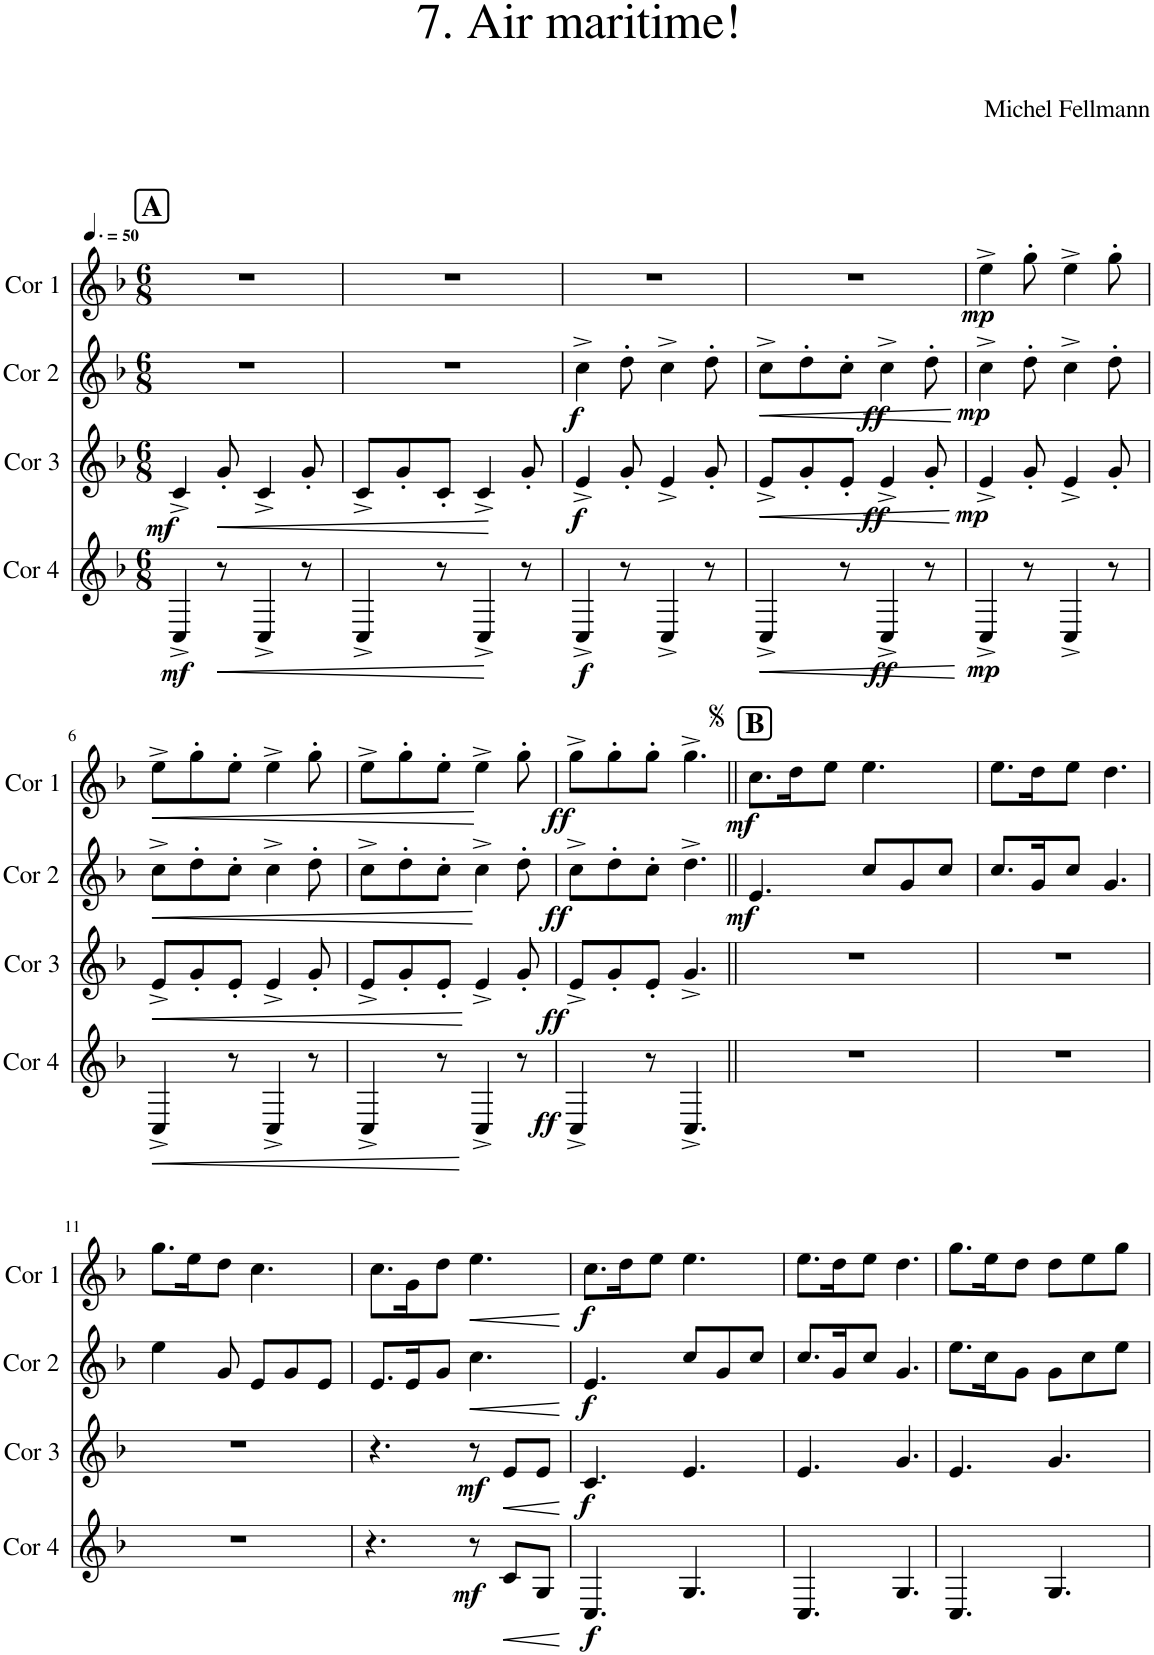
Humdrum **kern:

**kern	**dynam	**kern	**dynam	**kern	**dynam	**kern	**dynam
*part4	*part4	*part3	*part3	*part2	*part2	*part1	*part1
*staff4	*staff4	*staff3	*staff3	*staff2	*staff2	*staff1	*staff1
*I"Cor 4	*	*I"Cor 3	*	*I"Cor 2	*	*I"Cor 1	*
*I'Cor 4	*	*I'Cor 3	*	*I'Cor 2	*	*I'Cor 1	*
*clefG2	*	*clefG2	*	*clefG2	*	*clefG2	*
*Trd4c7	*	*Trd4c7	*	*Trd4c7	*	*Trd4c7	*
*k[b-]	*	*k[b-]	*	*k[b-]	*	*k[b-]	*
*M6/8	*	*M6/8	*	*M6/8	*	*M6/8	*
*MM75	*	*MM75	*	*MM75	*	*MM75	*
!!LO:REH:place=s1:a:B:cj:fs=14:t=A
=1	=1	=1	=1	=1	=1	=1	=1
!	!LO:DY:b	!	!LO:DY:b	!	!	!	!
4C^/	mf	4c^/	mf	2.r	.	2.r	.
!	!LO:HP:b	!	!LO:HP:b	!	!	!	!
8r	<	8g'/	<	.	.	.	.
4C^/	.	4c^/	.	.	.	.	.
8r	.	8g'/	.	.	.	.	.
.	[	.	[	.	.	.	.
=2	=2	=2	=2	=2	=2	=2	=2
4C^/	.	8c^/L	.	2.r	.	2.r	.
.	.	8g'/	.	.	.	.	.
8r	.	8c'/J	.	.	.	.	.
4C^/	.	4c^/	.	.	.	.	.
8r	.	8g'/	.	.	.	.	.
=3	=3	=3	=3	=3	=3	=3	=3
!	!LO:DY:b	!	!LO:DY:b	!	!LO:DY:b	!	!
4C^/	f	4e^/	f	4cc^\	f	2.r	.
8r	.	8g'/	.	8dd'\	.	.	.
4C^/	.	4e^/	.	4cc^\	.	.	.
8r	.	8g'/	.	8dd'\	.	.	.
=4	=4	=4	=4	=4	=4	=4	=4
!	!LO:HP:b	!	!LO:HP:b	!	!LO:HP:b	!	!
4C^/	<	8e^/L	<	8cc^\L	<	2.r	.
.	.	8g'/	.	8dd'\	.	.	.
8r	.	8e'/J	.	8cc'\J	.	.	.
!	!LO:DY:b	!	!LO:DY:b	!	!LO:DY:b	!	!
4C^/	ff	4e^/	ff	4cc^\	ff	.	.
8r	.	8g'/	.	8dd'\	.	.	.
.	[	.	[	.	[	.	.
=5	=5	=5	=5	=5	=5	=5	=5
!	!LO:DY:b	!	!LO:DY:b	!	!LO:DY:b	!	!LO:DY:b
4C^/	mp	4e^/	mp	4cc^\	mp	4ee^\	mp
8r	.	8g'/	.	8dd'\	.	8gg'\	.
4C^/	.	4e^/	.	4cc^\	.	4ee^\	.
8r	.	8g'/	.	8dd'\	.	8gg'\	.
!!LO:LB:g=z
=6	=6	=6	=6	=6	=6	=6	=6
!	!LO:HP:b	!	!LO:HP:b	!	!LO:HP:b	!	!LO:HP:b
4C^/	<	8e^/L	<	8cc^\L	<	8ee^\L	<
.	.	8g'/	.	8dd'\	.	8gg'\	.
8r	.	8e'/J	.	8cc'\J	.	8ee'\J	.
4C^/	.	4e^/	.	4cc^\	.	4ee^\	.
8r	.	8g'/	.	8dd'\	.	8gg'\	.
.	[	.	[	.	[	.	[
=7	=7	=7	=7	=7	=7	=7	=7
4C^/	.	8e^/L	.	8cc^\L	.	8ee^\L	.
.	.	8g'/	.	8dd'\	.	8gg'\	.
8r	.	8e'/J	.	8cc'\J	.	8ee'\J	.
4C^/	.	4e^/	.	4cc^\	.	4ee^\	.
8r	.	8g'/	.	8dd'\	.	8gg'\	.
=8	=8	=8	=8	=8	=8	=8	=8
!	!LO:DY:b	!	!LO:DY:b	!	!LO:DY:b	!	!LO:DY:b
4C^/	ff	8e^/L	ff	8cc^\L	ff	8gg^\L	ff
.	.	8g'/	.	8dd'\	.	8gg'\	.
8r	.	8e'/J	.	8cc'\J	.	8gg'\J	.
4.C^/	.	4.g^/	.	4.dd^\	.	4.gg^\	.
!!LO:REH:place=s1:a:B:cj:fs=14:t=B
=9||	=9||	=9||	=9||	=9||	=9||	=9||	=9||
!	!	!	!	!	!LO:DY:b	!	!LO:DY:b
2.r	.	2.r	.	4.e/	mf	8.cc\L	mf
.	.	.	.	.	.	16dd\K	.
.	.	.	.	.	.	8ee\J	.
.	.	.	.	8cc/L	.	4.ee\	.
.	.	.	.	8g/	.	.	.
.	.	.	.	8cc/J	.	.	.
=10	=10	=10	=10	=10	=10	=10	=10
2.r	.	2.r	.	8.cc/L	.	8.ee\L	.
.	.	.	.	16g/K	.	16dd\K	.
.	.	.	.	8cc/J	.	8ee\J	.
.	.	.	.	4.g/	.	4.dd\	.
!!LO:LB:g=z
=11	=11	=11	=11	=11	=11	=11	=11
2.r	.	2.r	.	4ee\	.	8.gg\L	.
.	.	.	.	.	.	16ee\K	.
.	.	.	.	8g/	.	8dd\J	.
.	.	.	.	8e/L	.	4.cc\	.
.	.	.	.	8g/	.	.	.
.	.	.	.	8e/J	.	.	.
=12	=12	=12	=12	=12	=12	=12	=12
4.r	.	4.r	.	8.e/L	.	8.cc\L	.
.	.	.	.	16e/K	.	16g\K	.
.	.	.	.	8g/J	.	8dd\J	.
!	!LO:DY:b	!	!LO:DY:b	!	!LO:HP:b	!	!LO:HP:b
8r	mf	8r	mf	4.cc\	<	4.ee\	<
!	!LO:HP:b	!	!LO:HP:b	!	!	!	!
8c/L	<	8e/L	<	.	.	.	.
8G/J	.	8e/J	.	.	.	.	.
.	[	.	[	.	[	.	[
=13	=13	=13	=13	=13	=13	=13	=13
!	!LO:DY:b	!	!LO:DY:b	!	!LO:DY:b	!	!LO:DY:b
4.C/	f	4.c/	f	4.e/	f	8.cc\L	f
.	.	.	.	.	.	16dd\K	.
.	.	.	.	.	.	8ee\J	.
4.G/	.	4.e/	.	8cc/L	.	4.ee\	.
.	.	.	.	8g/	.	.	.
.	.	.	.	8cc/J	.	.	.
=14	=14	=14	=14	=14	=14	=14	=14
4.C/	.	4.e/	.	8.cc/L	.	8.ee\L	.
.	.	.	.	16g/K	.	16dd\K	.
.	.	.	.	8cc/J	.	8ee\J	.
4.G/	.	4.g/	.	4.g/	.	4.dd\	.
=15	=15	=15	=15	=15	=15	=15	=15
4.C/	.	4.e/	.	8.ee\L	.	8.gg\L	.
.	.	.	.	16cc\K	.	16ee\K	.
.	.	.	.	8g\J	.	8dd\J	.
4.G/	.	4.g/	.	8g\L	.	8dd\L	.
.	.	.	.	8cc\	.	8ee\	.
.	.	.	.	8ee\J	.	8gg\J	.
=	=	=	=	=	=	=	=
*-	*-	*-	*-	*-	*-	*-	*-
